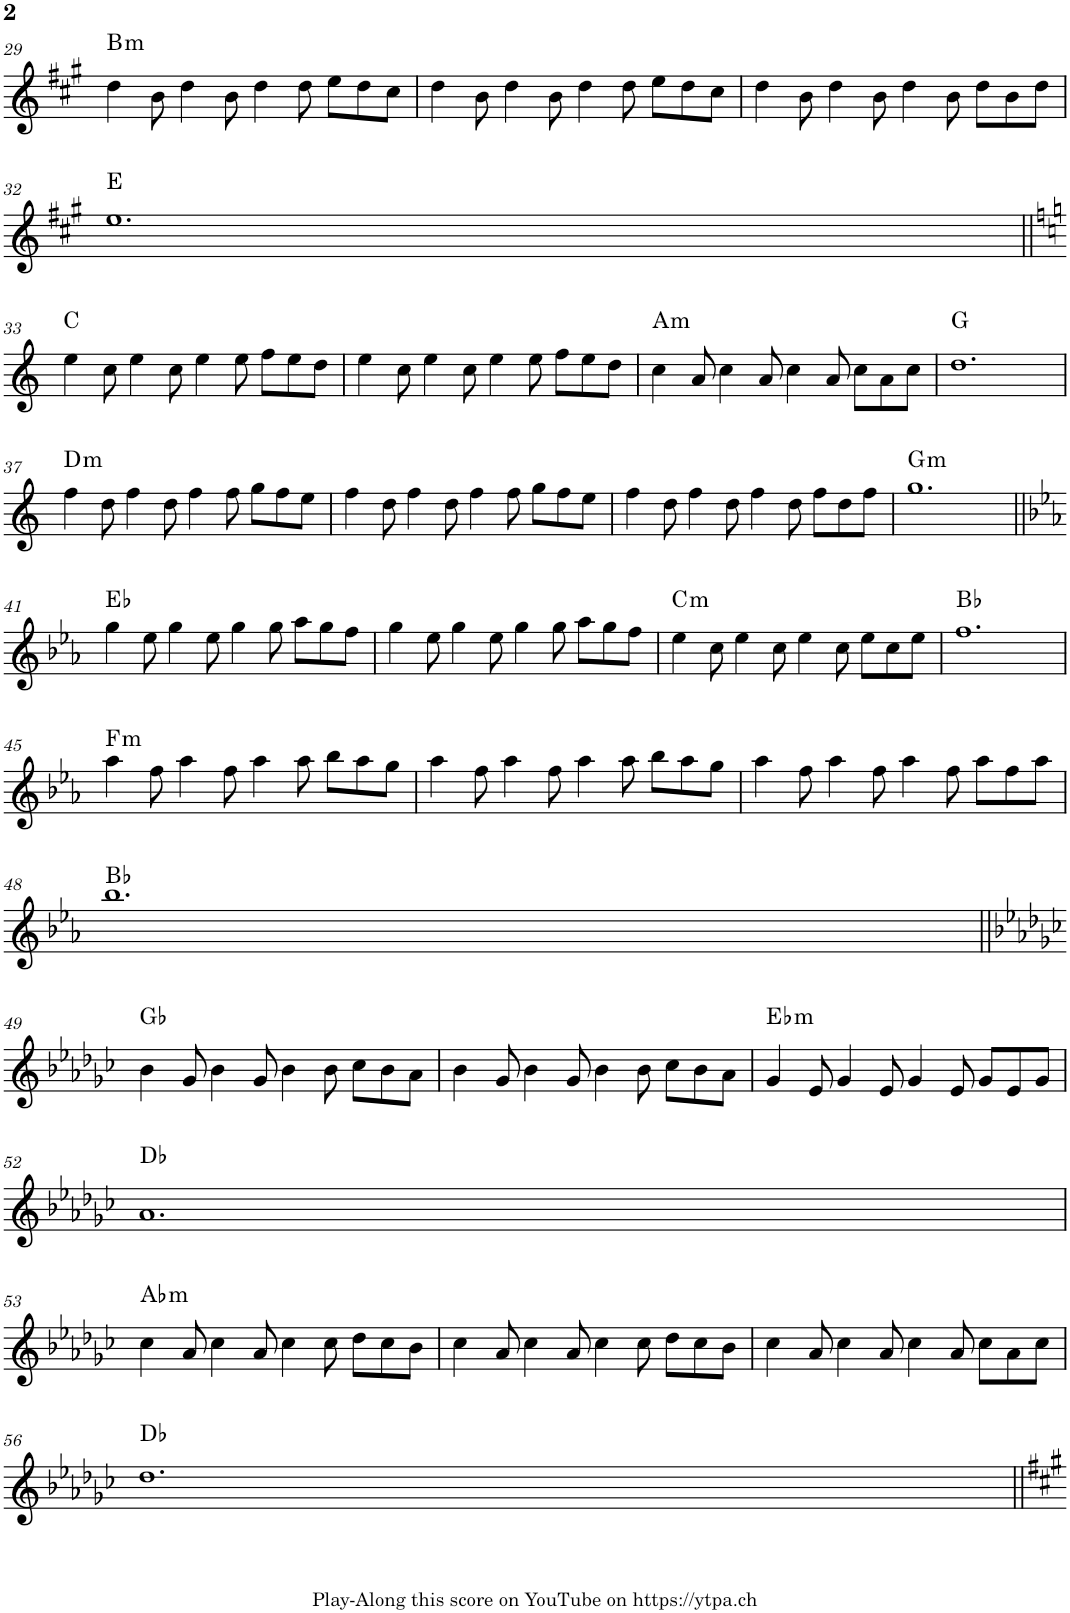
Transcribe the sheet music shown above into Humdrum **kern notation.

**kern	**harte
*part1	*part1
*staff1	*
*I"Voice	*
*I'Vc.	*
!!LO:PB:g=z
*clefG2	*
*k[f#c#g#]	*
*M12/8	*
=29	=29
!	!LO:H:kt=m
4dd\	B:min
8b\	.
4dd\	.
8b\	.
4dd\	.
8dd\	.
8ee\L	.
8dd\	.
8cc#\J	.
=30	=30
4dd\	.
8b\	.
4dd\	.
8b\	.
4dd\	.
8dd\	.
8ee\L	.
8dd\	.
8cc#\J	.
=31	=31
4dd\	.
8b\	.
4dd\	.
8b\	.
4dd\	.
8b\	.
8dd\L	.
8b\	.
8dd\J	.
!!LO:LB:g=z
=32	=32
1.ee	E:maj
!!LO:LB:g=z
=33||	=33||
*k[]	*
4ee\	C:maj
8cc\	.
4ee\	.
8cc\	.
4ee\	.
8ee\	.
8ff\L	.
8ee\	.
8dd\J	.
=34	=34
4ee\	.
8cc\	.
4ee\	.
8cc\	.
4ee\	.
8ee\	.
8ff\L	.
8ee\	.
8dd\J	.
=35	=35
!	!LO:H:kt=m
4cc\	A:min
8a/	.
4cc\	.
8a/	.
4cc\	.
8a/	.
8cc\L	.
8a\	.
8cc\J	.
=36	=36
1.dd	G:maj
!!LO:LB:g=z
=37	=37
!	!LO:H:kt=m
4ff\	D:min
8dd\	.
4ff\	.
8dd\	.
4ff\	.
8ff\	.
8gg\L	.
8ff\	.
8ee\J	.
=38	=38
4ff\	.
8dd\	.
4ff\	.
8dd\	.
4ff\	.
8ff\	.
8gg\L	.
8ff\	.
8ee\J	.
=39	=39
4ff\	.
8dd\	.
4ff\	.
8dd\	.
4ff\	.
8dd\	.
8ff\L	.
8dd\	.
8ff\J	.
=40	=40
!	!LO:H:kt=m
1.gg	G:min
!!LO:LB:g=z
=41||	=41||
*k[b-e-a-]	*
4gg\	Eb:maj
8ee-\	.
4gg\	.
8ee-\	.
4gg\	.
8gg\	.
8aa-\L	.
8gg\	.
8ff\J	.
=42	=42
4gg\	.
8ee-\	.
4gg\	.
8ee-\	.
4gg\	.
8gg\	.
8aa-\L	.
8gg\	.
8ff\J	.
=43	=43
!	!LO:H:kt=m
4ee-\	C:min
8cc\	.
4ee-\	.
8cc\	.
4ee-\	.
8cc\	.
8ee-\L	.
8cc\	.
8ee-\J	.
=44	=44
1.ff	Bb:maj
!!LO:LB:g=z
=45	=45
!	!LO:H:kt=m
4aa-\	F:min
8ff\	.
4aa-\	.
8ff\	.
4aa-\	.
8aa-\	.
8bb-\L	.
8aa-\	.
8gg\J	.
=46	=46
4aa-\	.
8ff\	.
4aa-\	.
8ff\	.
4aa-\	.
8aa-\	.
8bb-\L	.
8aa-\	.
8gg\J	.
=47	=47
4aa-\	.
8ff\	.
4aa-\	.
8ff\	.
4aa-\	.
8ff\	.
8aa-\L	.
8ff\	.
8aa-\J	.
!!LO:LB:g=z
=48	=48
1.bb-	Bb:maj
!!LO:LB:g=z
=49||	=49||
*k[b-e-a-d-g-c-]	*
4b-\	Gb:maj
8g-/	.
4b-\	.
8g-/	.
4b-\	.
8b-\	.
8cc-\L	.
8b-\	.
8a-\J	.
=50	=50
4b-\	.
8g-/	.
4b-\	.
8g-/	.
4b-\	.
8b-\	.
8cc-\L	.
8b-\	.
8a-\J	.
=51	=51
!	!LO:H:kt=m
4g-/	Eb:min
8e-/	.
4g-/	.
8e-/	.
4g-/	.
8e-/	.
8g-/L	.
8e-/	.
8g-/J	.
!!LO:LB:g=z
=52	=52
1.a-	Db:maj
!!LO:LB:g=z
=53	=53
!	!LO:H:kt=m
4cc-\	Ab:min
8a-/	.
4cc-\	.
8a-/	.
4cc-\	.
8cc-\	.
8dd-\L	.
8cc-\	.
8b-\J	.
=54	=54
4cc-\	.
8a-/	.
4cc-\	.
8a-/	.
4cc-\	.
8cc-\	.
8dd-\L	.
8cc-\	.
8b-\J	.
=55	=55
4cc-\	.
8a-/	.
4cc-\	.
8a-/	.
4cc-\	.
8a-/	.
8cc-\L	.
8a-\	.
8cc-\J	.
!!LO:LB:g=z
=56	=56
1.dd-	Db:maj
=||	=||
*-	*-
